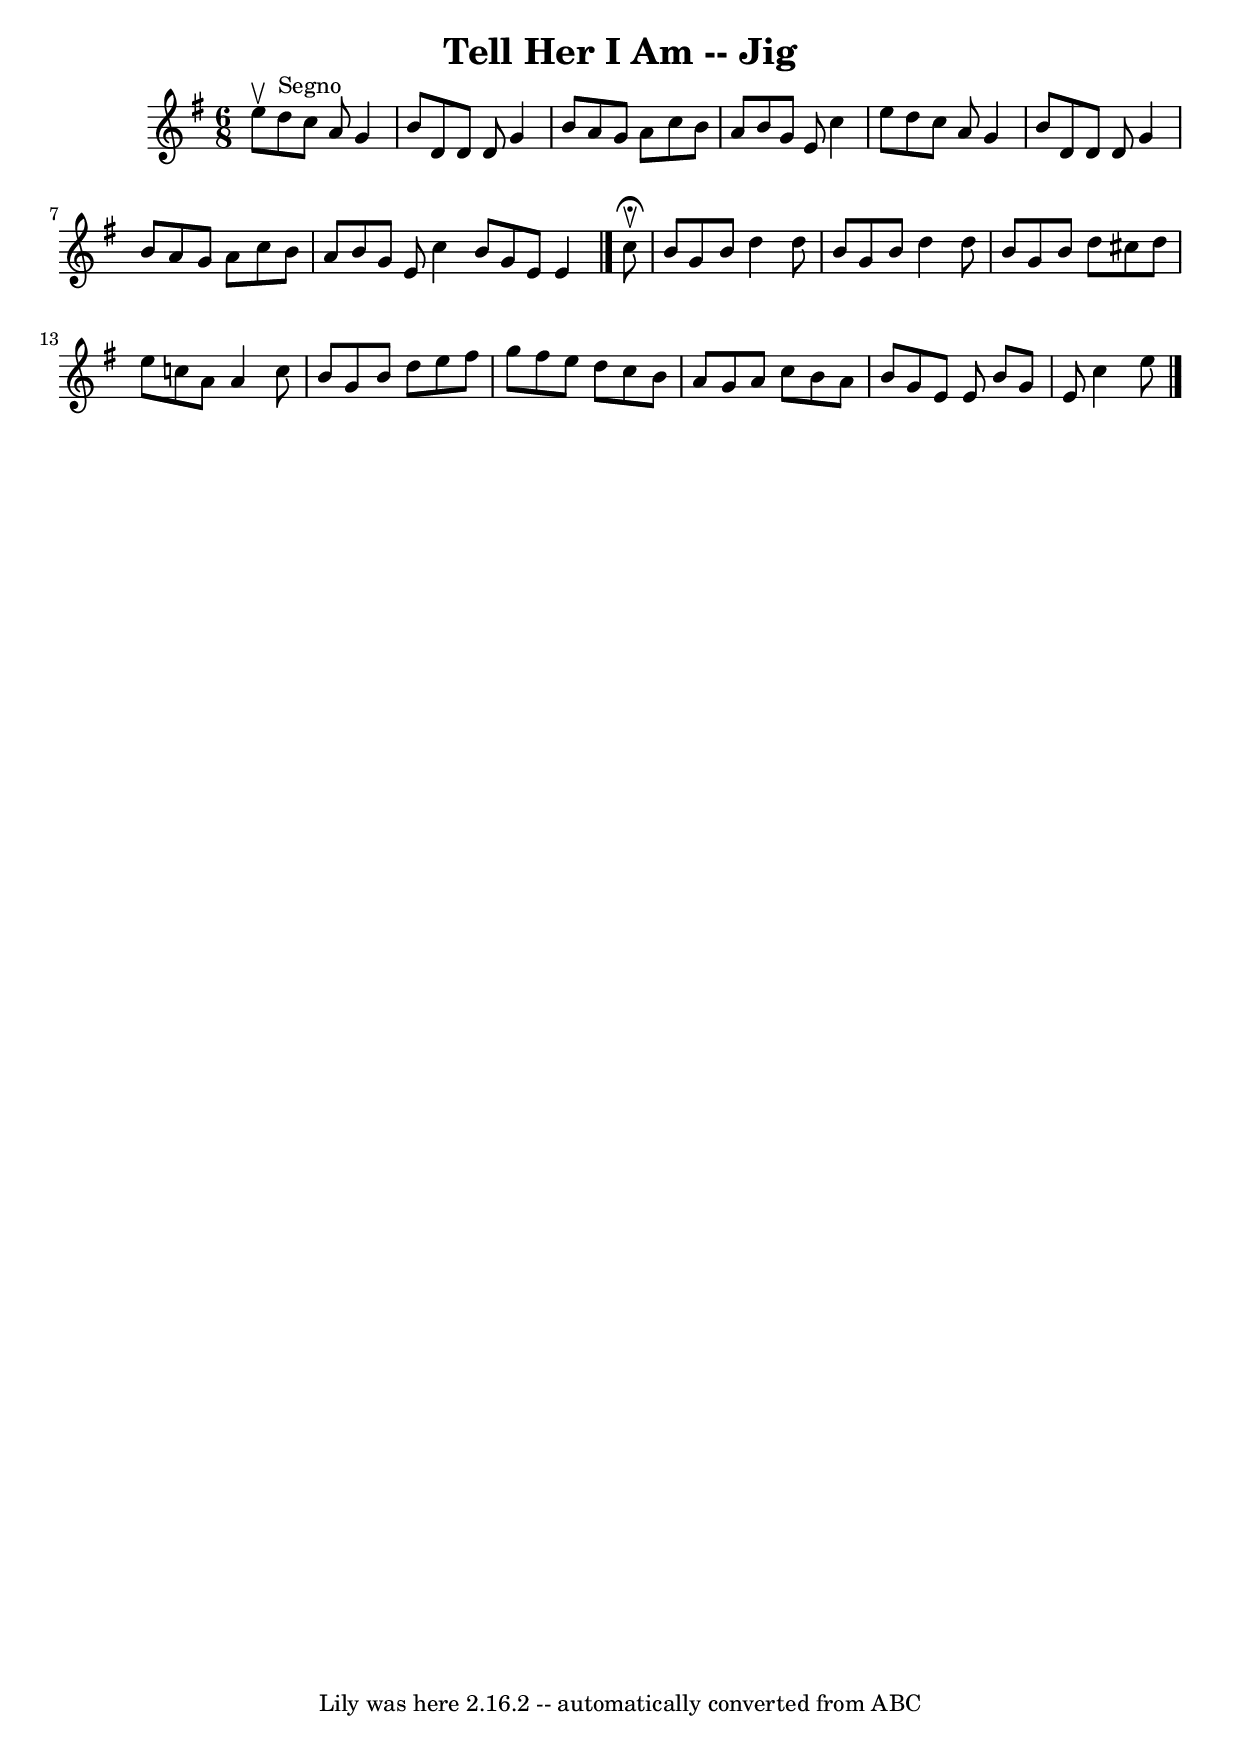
\version "2.16.2"
\include "Mammoth.ily"
\header {
  %% book = "Ryan's Mammoth Collection"
  crossRefNumber = "1"
  footnotes = "\\\\85 436"
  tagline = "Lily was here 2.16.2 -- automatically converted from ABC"
  title = "Tell Her I Am -- Jig"

}
voicedefault =  {


  \time 6/8 
  \key g \major
  e''8^\upbow   |
  d''8^"Segno" c''8    
  a'8 g'4 b'8    |
  d'8 d'8 d'8 g'4 b'8    |
  
  a'8 g'8 a'8 c''8 b'8 a'8    |
  b'8 g'8 e'8 c''4 
  e''8    |
  d''8 c''8 a'8 g'4 b'8    |
  d'8    
  d'8 d'8 g'4 b'8    |
  a'8 g'8 a'8 c''8 b'8 a'8   |
  b'8 g'8 e'8 c''4  \bar ":|" b'8 g'8 e'8 e'4    
  \bar "|." c''8^\fermata^\upbow |
  b'8 g'8 b'8 d''4    
  d''8    |
  b'8 g'8 b'8 d''4 d''8    |
  b'8 g'8   
  b'8 d''8 cis''8 d''8    |
  e''8 c''!8 a'8 a'4    
  c''8    |
  b'8 g'8 b'8 d''8 e''8 fis''8    |
  
  g''8 fis''8 e''8 d''8 c''8 b'8    |
  a'8 g'8 a'8   
  c''8 b'8 a'8    |
  b'8 g'8 e'8 e'8  \bar ":|" b'8    
  g'8 e'8 c''4 e''8      \bar "|."   

}

\score{
  <<

    \context Staff="default"
    {
      \voicedefault 
      
    }

  >>
  \layout {
    
  }
  \midi {
  }

}
